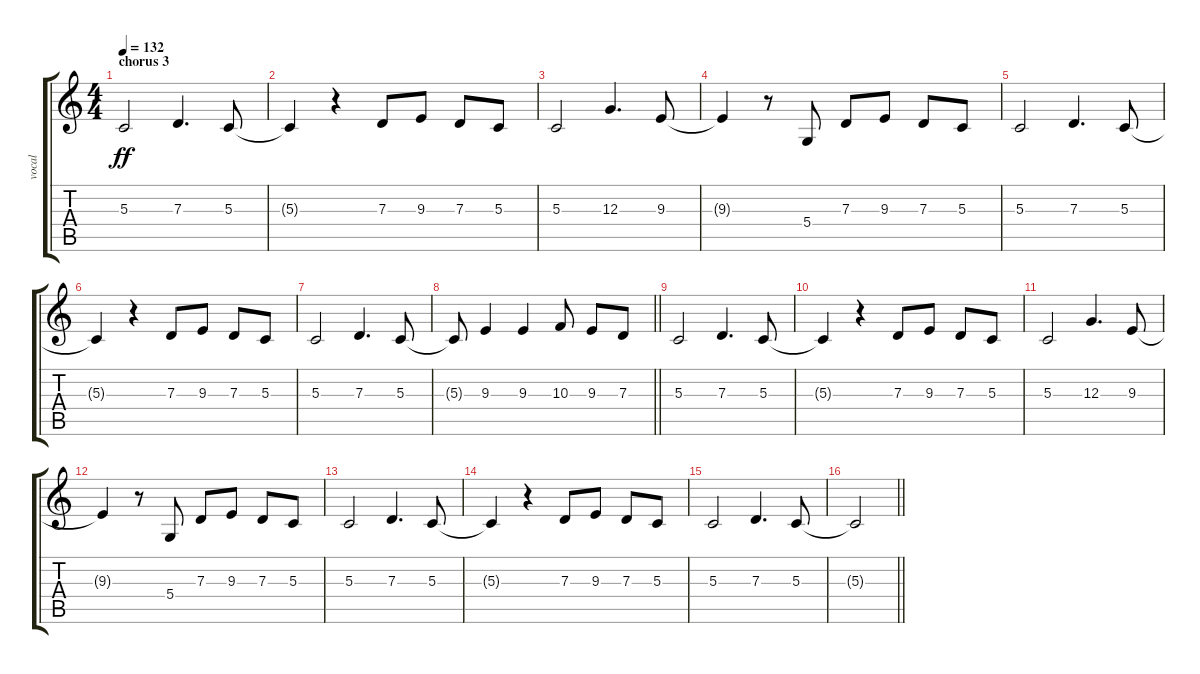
\track ("vocal" "vocal") {instrument lead2sawtooth}
\staff {score tabs}
\tuning (E4 B3 G3 D3 A2 E2) {hide}
\ts (4 4)
\section ("" "chorus 3")
\tempo 132
\clef g2
\ks c
5.3.2{dy ff} 7.3.4{d} 5.3.8 |
5.3{t}.4 r.4 7.3.8 9.3.8 7.3.8 5.3.8 |
5.3.2 12.3.4{d} 9.3.8 |
9.3{t}.4 r.8 5.4.8 7.3.8 9.3.8 7.3.8 5.3.8 |
5.3.2 7.3.4{d} 5.3.8 |
5.3{t}.4 r.4 7.3.8 9.3.8 7.3.8 5.3.8 |
5.3.2 7.3.4{d} 5.3.8 |
\barLineRight lightlight
5.3{t}.8 9.3.4 9.3.4 10.3.8 9.3.8 7.3.8 |
5.3.2 7.3.4{d} 5.3.8 |
5.3{t}.4 r.4 7.3.8 9.3.8 7.3.8 5.3.8 |
5.3.2 12.3.4{d} 9.3.8 |
9.3{t}.4 r.8 5.4.8 7.3.8 9.3.8 7.3.8 5.3.8 |
5.3.2 7.3.4{d} 5.3.8 |
5.3{t}.4 r.4 7.3.8 9.3.8 7.3.8 5.3.8 |
5.3.2 7.3.4{d} 5.3.8 |
\barLineRight lightlight
5.3{t}.2
